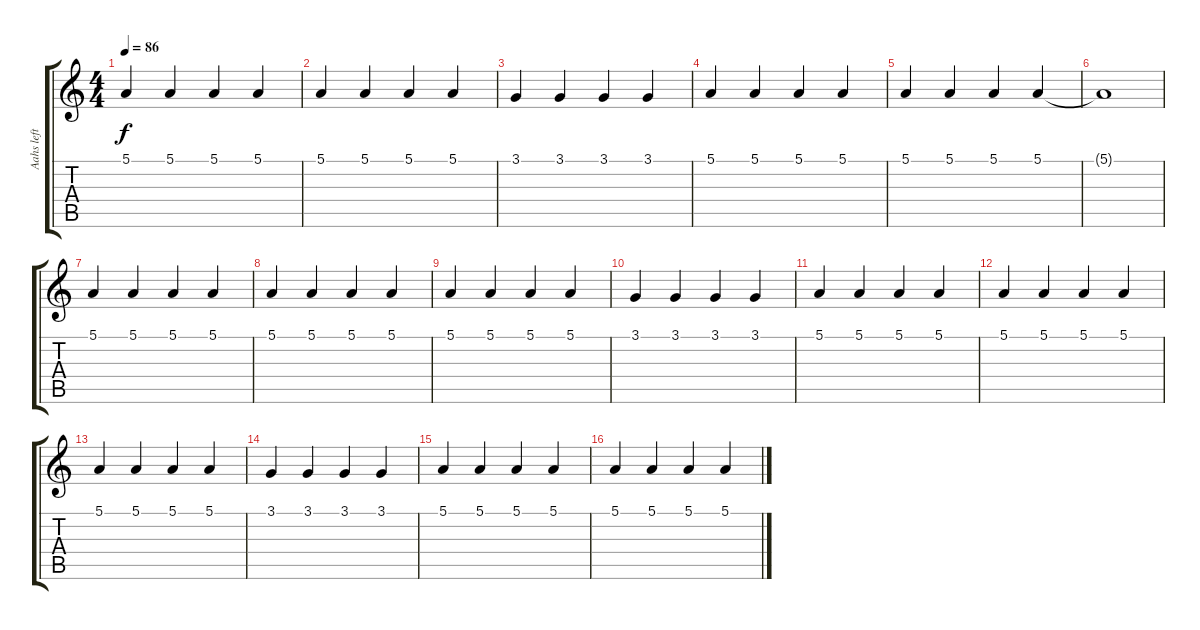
\track ("Aahs left" "Aahs left") {instrument choiraahs}
\staff {score tabs}
\tuning (E4 B3 G3 D3 A2 E2) {hide}
\ts (4 4)
\tempo 86
\clef g2
\ks c
5.1.4{dy f} 5.1.4 5.1.4 5.1.4 |
5.1.4 5.1.4 5.1.4 5.1.4 |
3.1.4 3.1.4 3.1.4 3.1.4 |
5.1.4 5.1.4 5.1.4 5.1.4 |
5.1.4 5.1.4 5.1.4 5.1.4 |
5.1{t}.1 |
5.1.4 5.1.4 5.1.4 5.1.4 |
5.1.4 5.1.4 5.1.4 5.1.4 |
5.1.4 5.1.4 5.1.4 5.1.4 |
3.1.4 3.1.4 3.1.4 3.1.4 |
5.1.4 5.1.4 5.1.4 5.1.4 |
5.1.4 5.1.4 5.1.4 5.1.4 |
5.1.4 5.1.4 5.1.4 5.1.4 |
3.1.4 3.1.4 3.1.4 3.1.4 |
5.1.4 5.1.4 5.1.4 5.1.4 |
5.1.4 5.1.4 5.1.4 5.1.4
